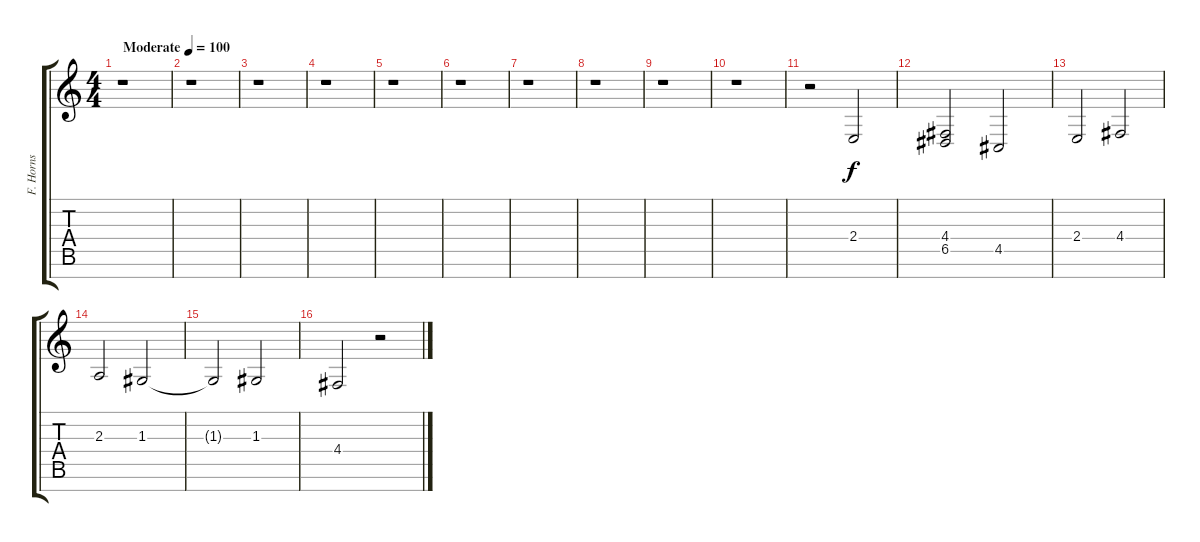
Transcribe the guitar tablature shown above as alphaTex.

\track ("F. Horns" "F. Horns") {instrument frenchhorn}
\staff {score tabs}
\tuning (E4 B3 G3 D3 A2 E2 B1) {hide}
\ts (4 4)
\tempo (100 "Moderate")
\clef g2
\ks c
r.1{dy f instrument frenchhorn} |
r.1 |
r.1 |
r.1 |
r.1 |
r.1 |
r.1 |
r.1 |
r.1 |
r.1 |
r.2 2.4.2 |
(4.4 6.5).2 4.5.2 |
2.4.2 4.4.2 |
2.3.2 1.3.2 |
1.3{t}.2 1.3.2 |
4.4.2 r.2
